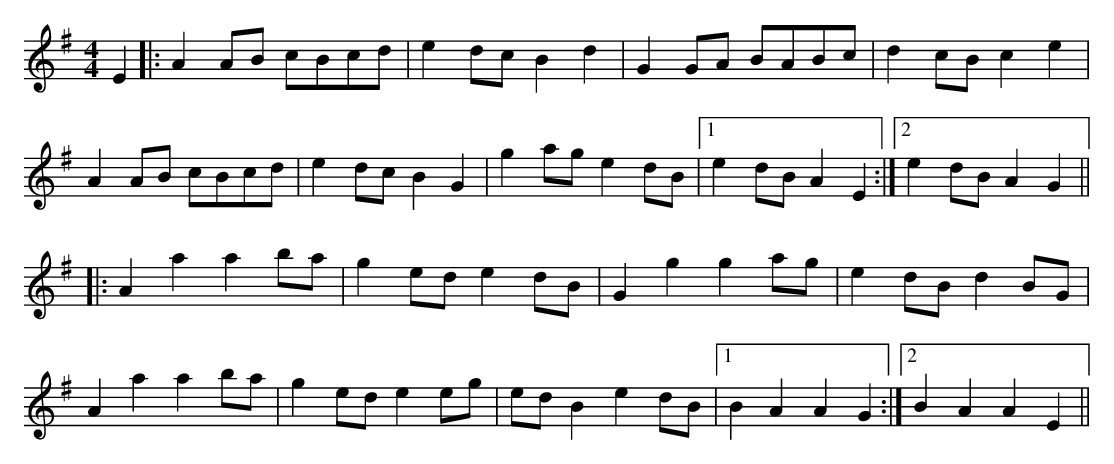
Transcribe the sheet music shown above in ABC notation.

X:1
M:4/4
K:Ador
E2|:A2AB cBcd|e2dc B2d2|G2GA BABc|d2cB c2e2|
A2AB cBcd|e2dc B2G2|g2ag e2dB|1 e2dB A2E2:|2 e2dB A2G2||
|:A2a2 a2ba|g2ed e2dB|G2g2 g2ag|e2dB d2BG|
A2a2 a2ba|g2ed e2eg|edB2 e2dB|1 B2A2 A2G2:|2 B2A2 A2E2||
